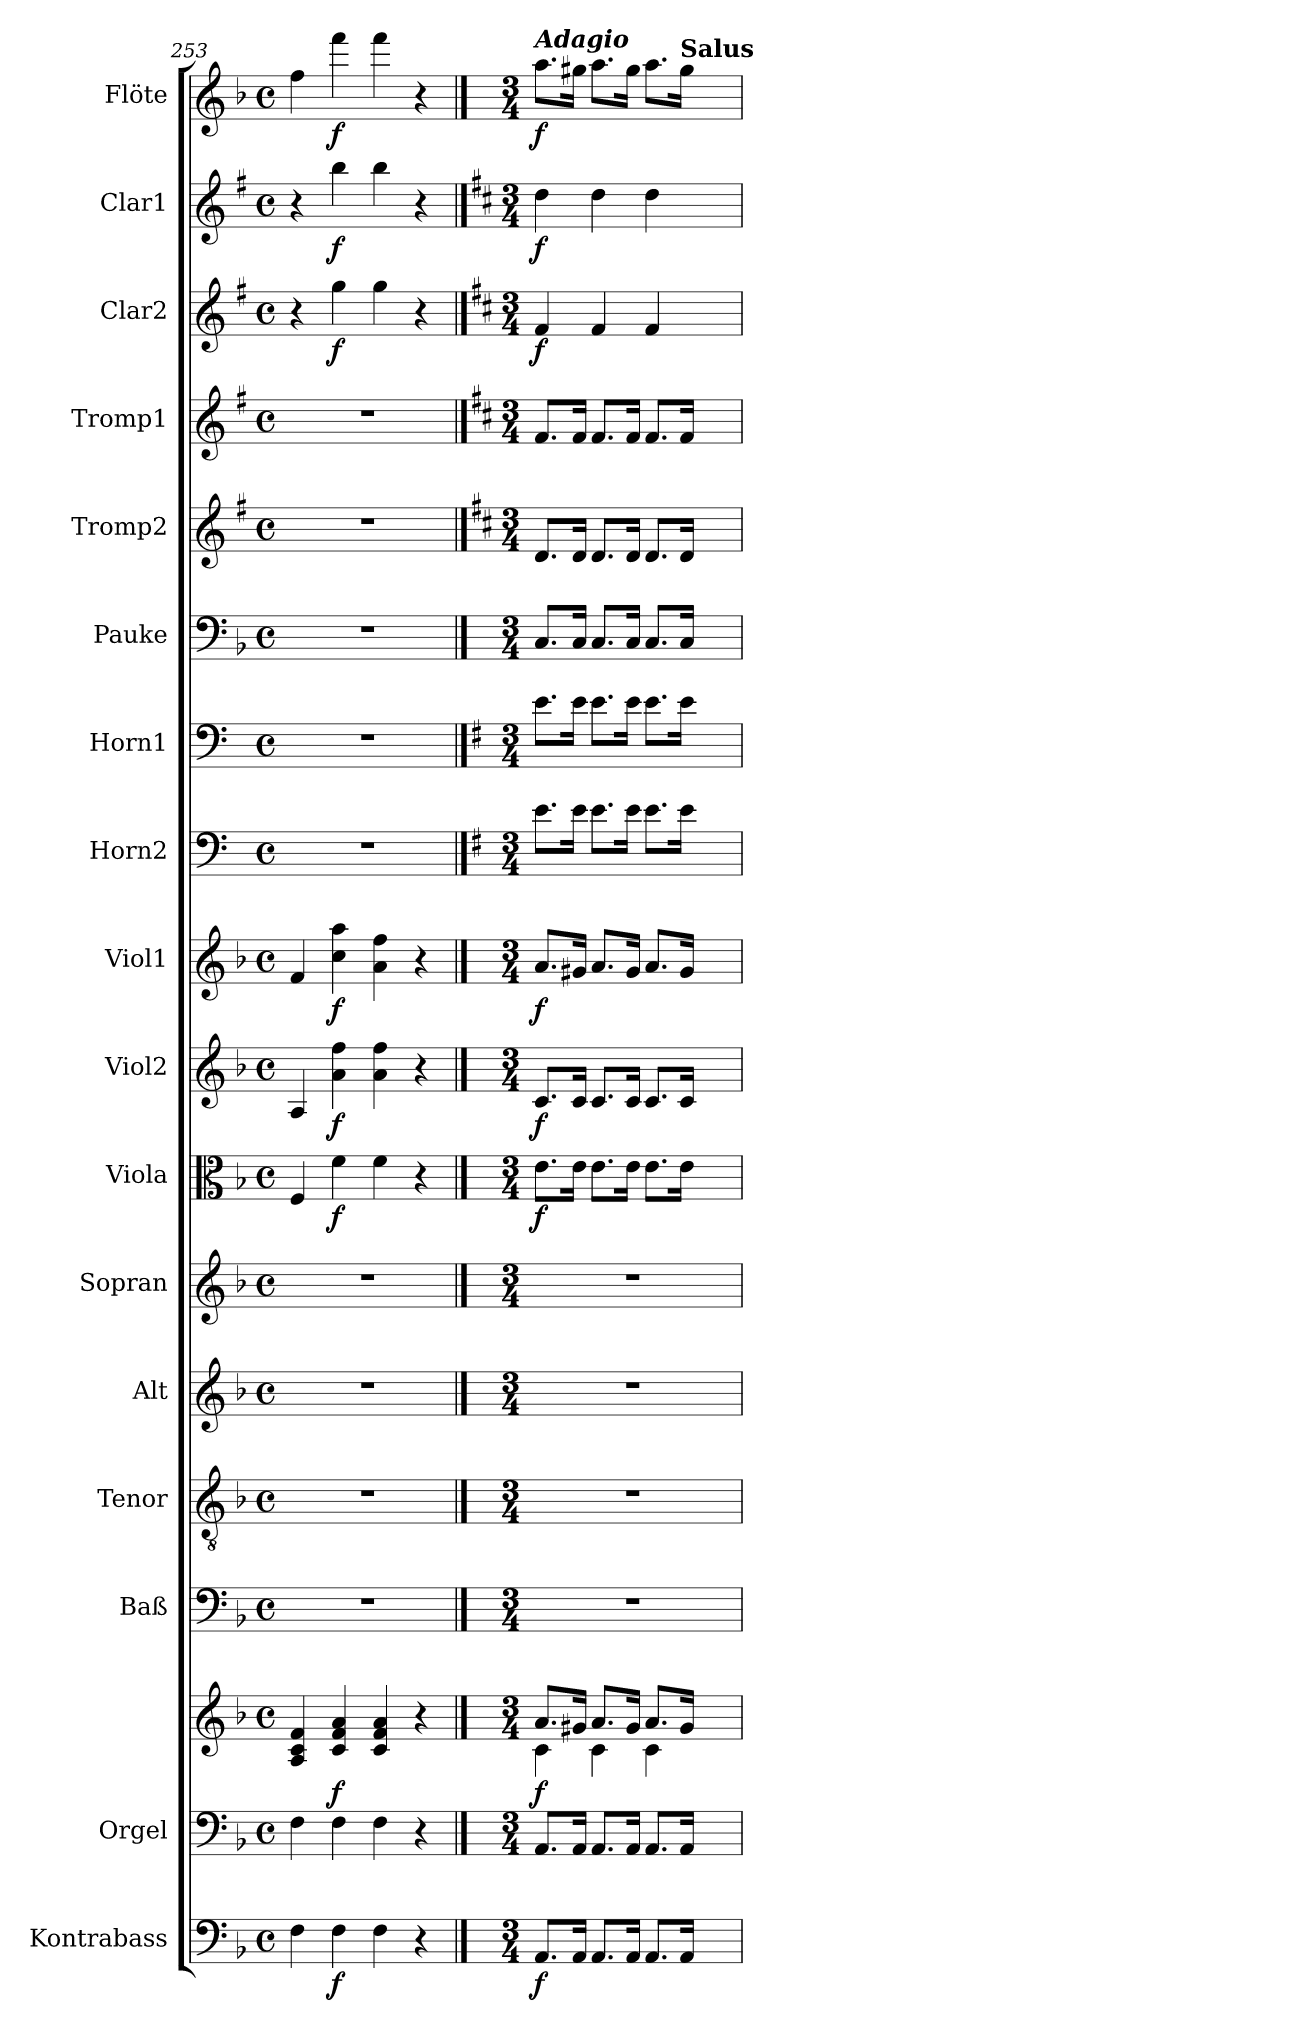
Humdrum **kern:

**kern	**dynam	**kern	**kern	**dynam	**kern	**kern	**kern	**kern	**kern	**dynam	**kern	**dynam	**kern	**dynam	**kern	**kern	**kern	**kern	**kern	**kern	**dynam	**kern	**dynam	**kern	**dynam
*part17	*part17	*part16	*part16	*part16	*part15	*part14	*part13	*part12	*part11	*part11	*part10	*part10	*part9	*part9	*part8	*part7	*part6	*part5	*part4	*part3	*part3	*part2	*part2	*part1	*part1
*staff18	*staff18	*staff17	*staff16	*staff16/17	*staff15	*staff14	*staff13	*staff12	*staff11	*staff11	*staff10	*staff10	*staff9	*staff9	*staff8	*staff7	*staff6	*staff5	*staff4	*staff3	*staff3	*staff2	*staff2	*staff1	*staff1
*I"Kontrabass	*	*I"Orgel	*	*	*I"Baß	*I"Tenor	*I"Alt	*I"Sopran	*I"Viola	*	*I"Viol2	*	*I"Viol1	*	*I"Horn2	*I"Horn1	*I"Pauke	*I"Tromp2	*I"Tromp1	*I"Clar2	*	*I"Clar1	*	*I"Flöte	*
*I'Kb	*	*	*	*	*I'B	*I'T	*I'A	*I'S	*I'Vla	*	*I'Vl2	*	*I'Vl1	*	*I'Hr2	*I'Hr1	*I'Pk	*I'Tr2	*I'Tr1	*I'Cl2	*	*I'Cl1	*	*I'Fl	*
*clefF4	*	*clefF4	*clefG2	*	*clefF4	*clefGv2	*clefG2	*clefG2	*clefC3	*	*clefG2	*	*clefG2	*	*clefF4	*clefF4	*clefF4	*clefG2	*clefG2	*clefG2	*	*clefG2	*	*clefG2	*
*ITrd7c12	*	*	*	*	*	*	*	*	*	*	*	*	*	*	*ITrd4c7	*ITrd4c7	*	*ITrd1c2	*ITrd1c2	*ITrd1c2	*	*ITrd1c2	*	*	*
*k[b-]	*	*k[b-]	*k[b-]	*	*k[b-]	*k[b-]	*k[b-]	*k[b-]	*k[b-]	*	*k[b-]	*	*k[b-]	*	*k[b-]	*k[b-]	*k[b-]	*k[b-]	*k[b-]	*k[b-]	*	*k[b-]	*	*k[b-]	*
*F:	*	*F:	*F:	*	*F:	*F:	*F:	*F:	*F:	*	*F:	*	*F:	*	*F:	*F:	*F:	*F:	*F:	*F:	*	*F:	*	*F:	*
*M4/4	*	*M4/4	*M4/4	*	*M4/4	*M4/4	*M4/4	*M4/4	*M4/4	*	*M4/4	*	*M4/4	*	*M4/4	*M4/4	*M4/4	*M4/4	*M4/4	*M4/4	*	*M4/4	*	*M4/4	*
*met(c)	*	*met(c)	*met(c)	*	*met(c)	*met(c)	*met(c)	*met(c)	*met(c)	*	*met(c)	*	*met(c)	*	*met(c)	*met(c)	*met(c)	*met(c)	*met(c)	*met(c)	*	*met(c)	*	*met(c)	*
=253	=253	=253	=253	=253	=253	=253	=253	=253	=253	=253	=253	=253	=253	=253	=253	=253	=253	=253	=253	=253	=253	=253	=253	=253	=253
4FF\	.	4F\	4A/ 4c/ 4f/	.	1r	1r	1r	1r	4F/	.	4A/	.	4f/	.	1r	1r	1r	1r	1r	4r	.	4r	.	4ff\	.
!	!LO:DY:b	!	!	!LO:DY:a=2	!	!	!	!	!	!LO:DY:b	!	!LO:DY:b	!	!LO:DY:b	!	!	!	!	!	!	!LO:DY:b	!	!LO:DY:b	!	!LO:DY:b
4FF\	f	4F\	4c/ 4f/ 4a/	f	.	.	.	.	4f\	f	4a\ 4ff\	f	4cc\ 4aa\	f	.	.	.	.	.	4ff\	f	4aa\	f	4fff\	f
4FF\	.	4F\	4c/ 4f/ 4a/	.	.	.	.	.	4f\	.	4a\ 4ff\	.	4a\ 4ff\	.	.	.	.	.	.	4ff\	.	4aa\	.	4fff\	.
4r	.	4r	4r	.	.	.	.	.	4r	.	4r	.	4r	.	.	.	.	.	.	4r	.	4r	.	4r	.
!!LO:PB:g=z
==254	==254	==254	==254	==254	==254	==254	==254	==254	==254	==254	==254	==254	==254	==254	==254	==254	==254	==254	==254	==254	==254	==254	==254	==254	==254
*k[]	*	*k[]	*k[]	*	*k[]	*k[]	*k[]	*k[]	*k[]	*	*k[]	*	*k[]	*	*k[]	*k[]	*k[]	*k[]	*k[]	*k[]	*	*k[]	*	*k[]	*
*C:	*	*C:	*C:	*	*C:	*C:	*C:	*C:	*C:	*	*C:	*	*C:	*	*C:	*C:	*C:	*C:	*C:	*C:	*	*C:	*	*C:	*
*M3/4	*	*M3/4	*M3/4	*	*M3/4	*M3/4	*M3/4	*M3/4	*M3/4	*	*M3/4	*	*M3/4	*	*M3/4	*M3/4	*M3/4	*M3/4	*M3/4	*M3/4	*	*M3/4	*	*M3/4	*
*	*	*	*^	*	*	*	*	*	*	*	*	*	*	*	*	*	*	*	*	*	*	*	*	*	*
!	!	!	!	!	!	!	!	!	!	!	!	!	!	!	!	!	!	!	!	!	!	!	!	!	!LO:TX:a:Bi:t=Adagio	!
!	!LO:DY:b	!	!	!	!LO:DY:a=2	!	!	!	!	!	!LO:DY:b	!	!LO:DY:b	!	!LO:DY:b	!	!	!	!	!	!	!LO:DY:b	!	!LO:DY:b	!	!LO:DY:b
8.AAA/L	f	8.AA/L	8.a/L	4c\	f	2.r	2.r	2.r	2.r	8.e\L	f	8.c/L	f	8.a/L	f	8.A\L	8.A\L	8.C/L	8.c/L	8.e/L	4e/	f	4cc\	f	8.aa\L	f
16AAA/Jk	.	16AA/Jk	16g#X/Jk	.	.	.	.	.	.	16e\Jk	.	16c/Jk	.	16g#X/Jk	.	16A\Jk	16A\Jk	16C/Jk	16c/Jk	16e/Jk	.	.	.	.	16gg#X\Jk	.
8.AAA/L	.	8.AA/L	8.a/L	4c\	.	.	.	.	.	8.e\L	.	8.c/L	.	8.a/L	.	8.A\L	8.A\L	8.C/L	8.c/L	8.e/L	4e/	.	4cc\	.	8.aa\L	.
16AAA/Jk	.	16AA/Jk	16g#/Jk	.	.	.	.	.	.	16e\Jk	.	16c/Jk	.	16g#/Jk	.	16A\Jk	16A\Jk	16C/Jk	16c/Jk	16e/Jk	.	.	.	.	16gg#\Jk	.
8.AAA/L	.	8.AA/L	8.a/L	4c\	.	.	.	.	.	8.e\L	.	8.c/L	.	8.a/L	.	8.A\L	8.A\L	8.C/L	8.c/L	8.e/L	4e/	.	4cc\	.	8.aa\L	.
!	!	!	!	!	!	!	!	!	!	!	!	!	!	!	!	!	!	!	!	!	!	!	!	!	!LO:TX:a:B:t=Salus	!
16AAA/Jk	.	16AA/Jk	16g#/Jk	.	.	.	.	.	.	16e\Jk	.	16c/Jk	.	16g#/Jk	.	16A\Jk	16A\Jk	16C/Jk	16c/Jk	16e/Jk	.	.	.	.	16gg#\Jk	.
*	*	*	*v	*v	*	*	*	*	*	*	*	*	*	*	*	*	*	*	*	*	*	*	*	*	*	*
=	=	=	=	=	=	=	=	=	=	=	=	=	=	=	=	=	=	=	=	=	=	=	=	=	=
*-	*-	*-	*-	*-	*-	*-	*-	*-	*-	*-	*-	*-	*-	*-	*-	*-	*-	*-	*-	*-	*-	*-	*-	*-	*-
